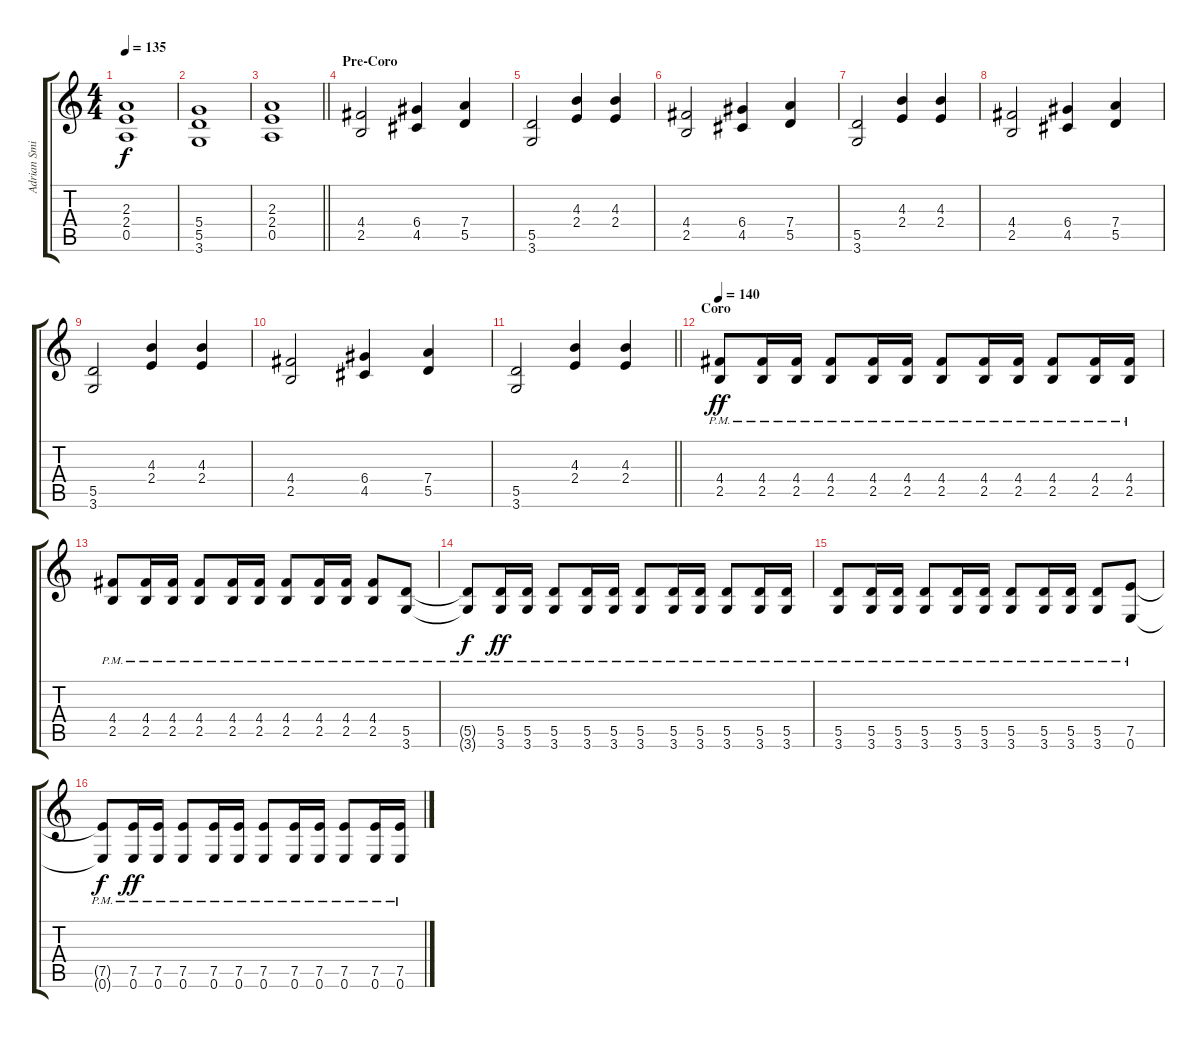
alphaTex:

\track ("Adrian Smith" "Adrian Smi") {instrument distortionguitar}
\staff {score tabs}
\tuning (E4 B3 G3 D3 A2 E2) {hide}
\ts (4 4)
\tempo 135
\clef g2
\ks c
(2.3 2.4 0.5).1{dy f} |
(5.4 5.5 3.6).1 |
\barLineRight lightlight
(2.3 2.4 0.5).1 |
\section ("" "Pre-Coro")
(4.4 2.5).2 (6.4 4.5).4 (7.4 5.5).4 |
(5.5 3.6).2 (4.3 2.4).4 (4.3 2.4).4 |
(4.4 2.5).2 (6.4 4.5).4 (7.4 5.5).4 |
(5.5 3.6).2 (4.3 2.4).4 (4.3 2.4).4 |
(4.4 2.5).2 (6.4 4.5).4 (7.4 5.5).4 |
(5.5 3.6).2 (4.3 2.4).4 (4.3 2.4).4 |
(4.4 2.5).2 (6.4 4.5).4 (7.4 5.5).4 |
\barLineRight lightlight
(5.5 3.6).2 (4.3 2.4).4 (4.3 2.4).4 |
\section ("" "Coro")
\tempo 140
(4.4{pm} 2.5{pm}).8{dy ff} (4.4{pm} 2.5{pm}).16 (4.4{pm} 2.5{pm}).16 (4.4{pm} 2.5{pm}).8 (4.4{pm} 2.5{pm}).16 (4.4{pm} 2.5{pm}).16 (4.4{pm} 2.5{pm}).8 (4.4{pm} 2.5{pm}).16 (4.4{pm} 2.5{pm}).16 (4.4{pm} 2.5{pm}).8 (4.4{pm} 2.5{pm}).16 (4.4{pm} 2.5{pm}).16 |
(4.4{pm} 2.5{pm}).8 (4.4{pm} 2.5{pm}).16 (4.4{pm} 2.5{pm}).16 (4.4{pm} 2.5{pm}).8 (4.4{pm} 2.5{pm}).16 (4.4{pm} 2.5{pm}).16 (4.4{pm} 2.5{pm}).8 (4.4{pm} 2.5{pm}).16 (4.4{pm} 2.5{pm}).16 (4.4{pm} 2.5{pm}).8 (5.5{pm} 3.6{pm}).8 |
(5.5{pm t} 3.6{pm t}).8{dy f} (5.5{pm} 3.6{pm}).16{dy ff} (5.5{pm} 3.6{pm}).16 (5.5{pm} 3.6{pm}).8 (5.5{pm} 3.6{pm}).16 (5.5{pm} 3.6{pm}).16 (5.5{pm} 3.6{pm}).8 (5.5{pm} 3.6{pm}).16 (5.5{pm} 3.6{pm}).16 (5.5{pm} 3.6{pm}).8 (5.5{pm} 3.6{pm}).16 (5.5{pm} 3.6{pm}).16 |
(5.5{pm} 3.6{pm}).8 (5.5{pm} 3.6{pm}).16 (5.5{pm} 3.6{pm}).16 (5.5{pm} 3.6{pm}).8 (5.5{pm} 3.6{pm}).16 (5.5{pm} 3.6{pm}).16 (5.5{pm} 3.6{pm}).8 (5.5{pm} 3.6{pm}).16 (5.5{pm} 3.6{pm}).16 (5.5{pm} 3.6{pm}).8 (7.5{pm} 0.6{pm}).8 |
(7.5{pm t} 0.6{pm t}).8{dy f} (7.5{pm} 0.6{pm}).16{dy ff} (7.5{pm} 0.6{pm}).16 (7.5{pm} 0.6{pm}).8 (7.5{pm} 0.6{pm}).16 (7.5{pm} 0.6{pm}).16 (7.5{pm} 0.6{pm}).8 (7.5{pm} 0.6{pm}).16 (7.5{pm} 0.6{pm}).16 (7.5{pm} 0.6{pm}).8 (7.5{pm} 0.6{pm}).16 (7.5{pm} 0.6{pm}).16
